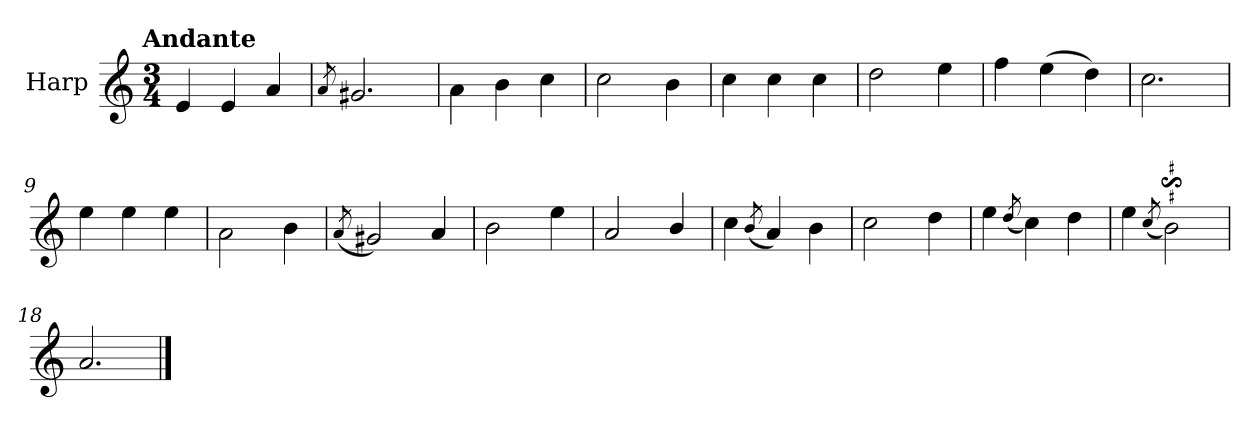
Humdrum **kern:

**kern
*part1
*staff1
*I"Harp
*I'Hrp.
*clefG2
*k[]
!!LO:TX:omd:t=Andante
*M3/4
*MM92
=1
4e/
4e/
4a/
=2
8qa/
2.g#X/
=3
4a\
4b\
4cc\
=4
2cc\
4b\
=5
4cc\
4cc\
4cc\
=6
2dd\
4ee\
=7
4ff\
(>4ee\
4dd\)
=8
2.cc\
=9
4ee\
4ee\
4ee\
=10
2a\
4b\
=11
(<8qa/
2g#X/)
4a/
=12
2b\
4ee\
!!LO:LB:g=z
=13
2a/
4b/
=14
4cc\
(<8qb/
4a/)
4b\
=15
2cc\
4dd\
=16
4ee\
(<8qdd/
4cc\)
4dd\
=17
4ee\
(<8qcc/
2bs$sS\)
=18
2.a/
==
*-
